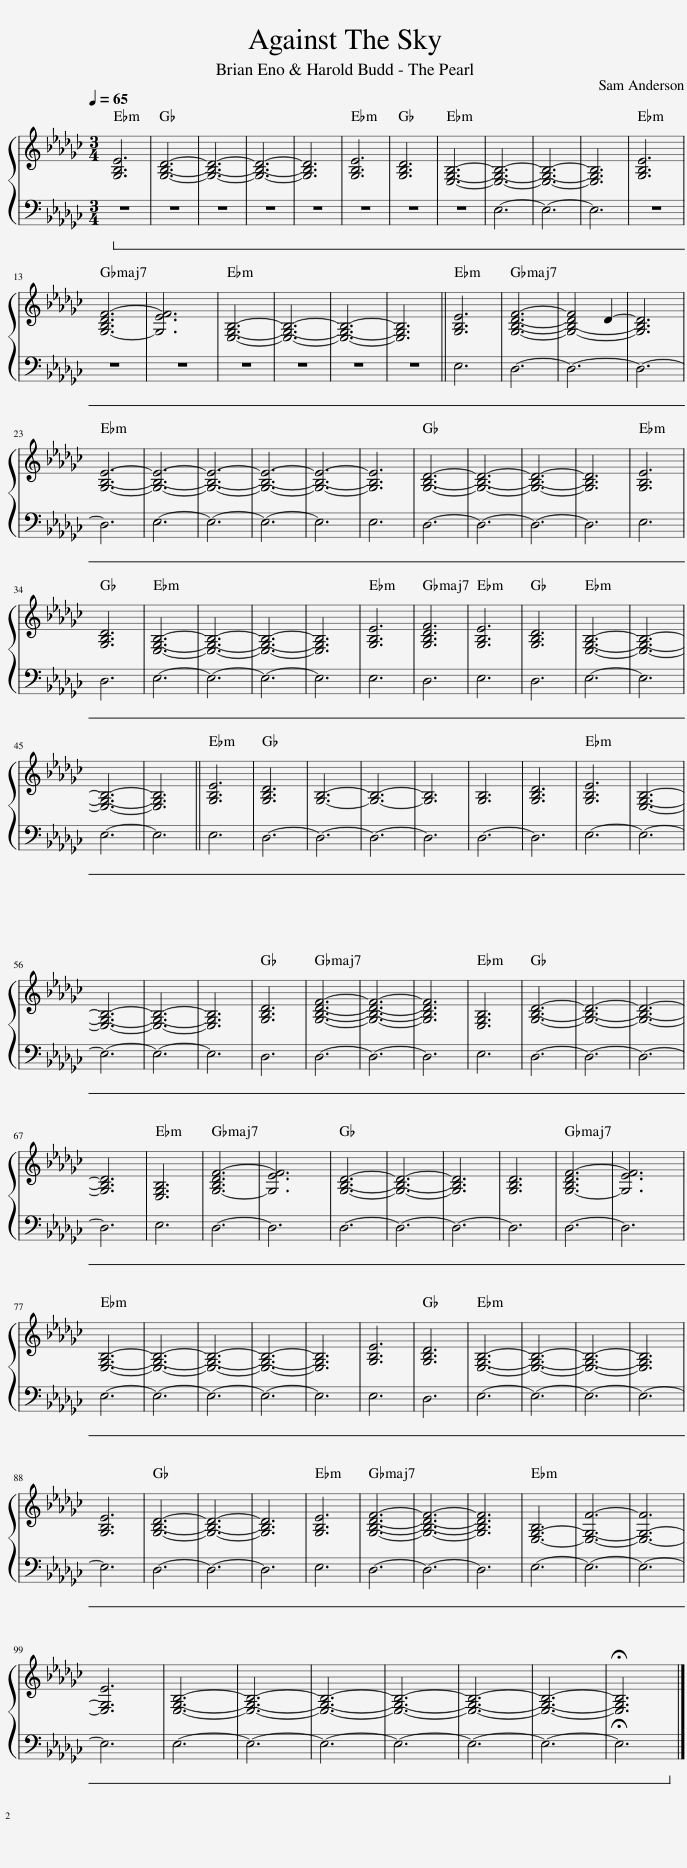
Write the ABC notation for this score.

X:1
%%score { 1 | 2 }
L:1/8
Q:1/4=65
M:3/4
I:linebreak $
K:Gb
V:1 treble
V:2 bass
V:1
 [G,B,E]6 | [G,B,D]6- | [G,B,D]6- | [G,B,D]6- | [G,B,D]6 | %5
 [G,B,E]6 | [G,B,D]6 | [E,G,B,]6- | [E,G,B,]6- | [E,G,B,]6- | %10
 [E,G,B,]6 | [G,B,E]6 |$ [G,-B,DF-]6 | [G,EF]6 | [E,G,B,]6- | %15
 [E,G,B,]6- | [E,G,B,]6- | [E,G,B,]6 || [G,B,E]6 | [G,B,DF]6- | %20
 [G,-B,-DF]4 D2- | [G,B,D]6 |$ [G,B,E]6- | [G,B,E]6- | [G,B,E]6- | %25
 [G,B,E]6- | [G,B,E]6- | [G,B,E]6 | [G,B,D]6- | [G,B,D]6- | %30
 [G,B,D]6- | [G,B,D]6 | [G,B,E]6 |$ [G,B,D]6 | [E,G,B,]6- | %35
 [E,G,B,]6- | [E,G,B,]6- | [E,G,B,]6 | [G,B,E]6 | [G,B,DF]6 | %40
 [G,B,E]6 | [G,B,D]6 | [E,G,B,]6- | [E,G,B,]6- |$ [E,G,B,]6- | %45
 [E,G,B,]6 || [G,B,E]6 | [G,B,D]6 | [G,B,]6- | [G,B,]6- | %50
 [G,B,]6 | [G,B,]6 | [G,B,D]6 | [G,B,E]6 | [E,G,B,]6- |$ %55
 [E,G,B,]6- | [E,G,B,]6- | [E,G,B,]6 | [G,B,D]6 | [G,B,DF]6- | %60
 [G,B,DF]6- | [G,B,DF]6 | [E,G,B,]6 | [G,B,D]6- | [G,B,D]6- | %65
 [G,B,D]6- |$ [G,B,D]6 | [E,G,B,]6 | [G,-B,DF-]6 | [G,EF]6 | %70
 [G,B,D]6- | [G,B,D]6- | [G,B,D]6 | [G,B,D]6 | [G,-B,DF-]6 | %75
 [G,EF]6 |$ [E,G,B,]6- | [E,G,B,]6- | [E,G,B,]6- | [E,G,B,]6- | %80
 [E,G,B,]6 | [G,B,E]6 | [G,B,D]6 | [E,G,B,]6- | [E,G,B,]6- | %85
 [E,G,B,]6- | [E,G,B,]6 |$ [G,B,E]6 | [G,B,D]6- | [G,B,D]6- | %90
 [G,B,D]6 | [G,B,E]6 | [G,B,DF]6- | [G,B,DF]6- | [G,B,DF]6 | %95
 [E,-G,-B,]6 | [E,G,F]6- | [E,-G,-F]6 |$ [E,G,E]6 | [E,G,B,]6- | %100
 [E,G,B,]6- | [E,G,B,]6- | [E,G,B,]6- | [E,G,B,]6- | [E,G,B,]6- | %105
 !fermata![E,G,B,]6 |] %106
V:2
!ped! z6 | z6 | z6 | z6 | z6 | %5
 z6 | z6 | z6 | E,6- | E,6- | %10
 E,6 | z6 |$ z6 | z6 | z6 | %15
 z6 | z6 | z6 || E,6 | D,6- | %20
 D,6- | D,6- |$ D,6 | E,6- | E,6- | %25
 E,6- | E,6 | E,6 | D,6- | D,6- | %30
 D,6- | D,6 | E,6 |$ D,6 | E,6- | %35
 E,6- | E,6- | E,6 | E,6 | D,6 | %40
 E,6 | D,6 | E,6- | E,6 |$ E,6- | %45
 E,6 || E,6 | D,6- | D,6- | D,6- | %50
 D,6 | D,6- | D,6 | E,6- | E,6- |$ %55
 E,6- | E,6- | E,6 | D,6 | D,6- | %60
 D,6- | D,6 | E,6 | D,6- | D,6- | %65
 D,6- |$ D,6 | E,6 | D,6- | D,6 | %70
 D,6- | D,6- | D,6- | D,6 | D,6- | %75
 D,6 |$ E,6- | E,6- | E,6- | E,6- | %80
 E,6 | E,6 | D,6 | E,6- | E,6- | %85
 E,6- | E,6- |$ E,6 | D,6- | D,6- | %90
 D,6 | E,6 | D,6- | D,6- | D,6 | %95
 E,6- | E,6- | E,6- |$ E,6 | E,6- | %100
 E,6- | E,6- | E,6- | E,6- | E,6- | %105
 !fermata!E,6!ped-up! |] %106
